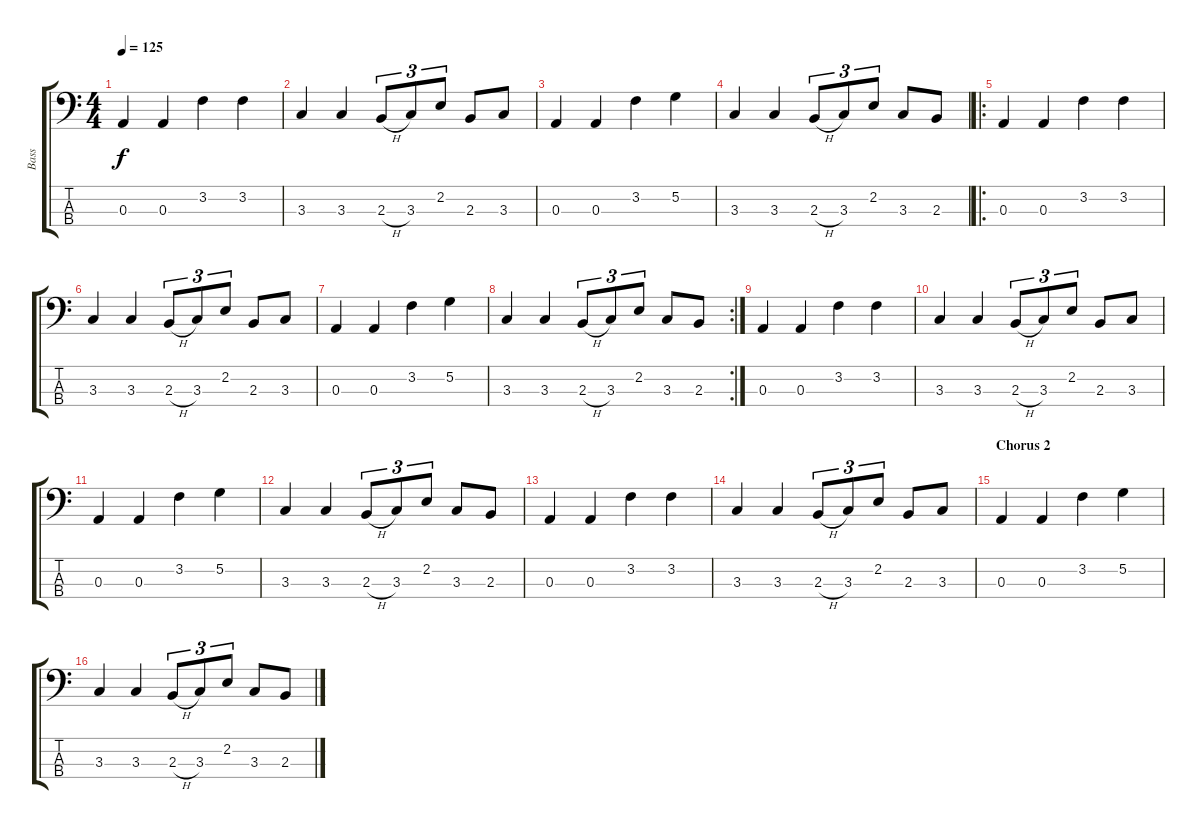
\track ("Bass" "Bass") {instrument electricbassfinger}
\staff {score tabs}
\tuning (G2 D2 A1 E1) {hide}
\ts (4 4)
\tempo 125
\clef f4
\ks c
0.3.4{dy f} 0.3.4 3.2.4 3.2.4 |
3.3.4 3.3.4 2.3{h}.8{tu (3 2)} 3.3.8{tu (3 2)} 2.2.8{tu (3 2)} 2.3.8 3.3.8 |
0.3.4 0.3.4 3.2.4 5.2.4 |
3.3.4 3.3.4 2.3{h}.8{tu (3 2)} 3.3.8{tu (3 2)} 2.2.8{tu (3 2)} 3.3.8 2.3.8 |
\ro
0.3.4 0.3.4 3.2.4 3.2.4 |
3.3.4 3.3.4 2.3{h}.8{tu (3 2)} 3.3.8{tu (3 2)} 2.2.8{tu (3 2)} 2.3.8 3.3.8 |
0.3.4 0.3.4 3.2.4 5.2.4 |
\rc 2
3.3.4 3.3.4 2.3{h}.8{tu (3 2)} 3.3.8{tu (3 2)} 2.2.8{tu (3 2)} 3.3.8 2.3.8 |
0.3.4 0.3.4 3.2.4 3.2.4 |
3.3.4 3.3.4 2.3{h}.8{tu (3 2)} 3.3.8{tu (3 2)} 2.2.8{tu (3 2)} 2.3.8 3.3.8 |
0.3.4 0.3.4 3.2.4 5.2.4 |
3.3.4 3.3.4 2.3{h}.8{tu (3 2)} 3.3.8{tu (3 2)} 2.2.8{tu (3 2)} 3.3.8 2.3.8 |
0.3.4 0.3.4 3.2.4 3.2.4 |
3.3.4 3.3.4 2.3{h}.8{tu (3 2)} 3.3.8{tu (3 2)} 2.2.8{tu (3 2)} 2.3.8 3.3.8 |
\section ("" "Chorus 2")
0.3.4 0.3.4 3.2.4 5.2.4 |
3.3.4 3.3.4 2.3{h}.8{tu (3 2)} 3.3.8{tu (3 2)} 2.2.8{tu (3 2)} 3.3.8 2.3.8
